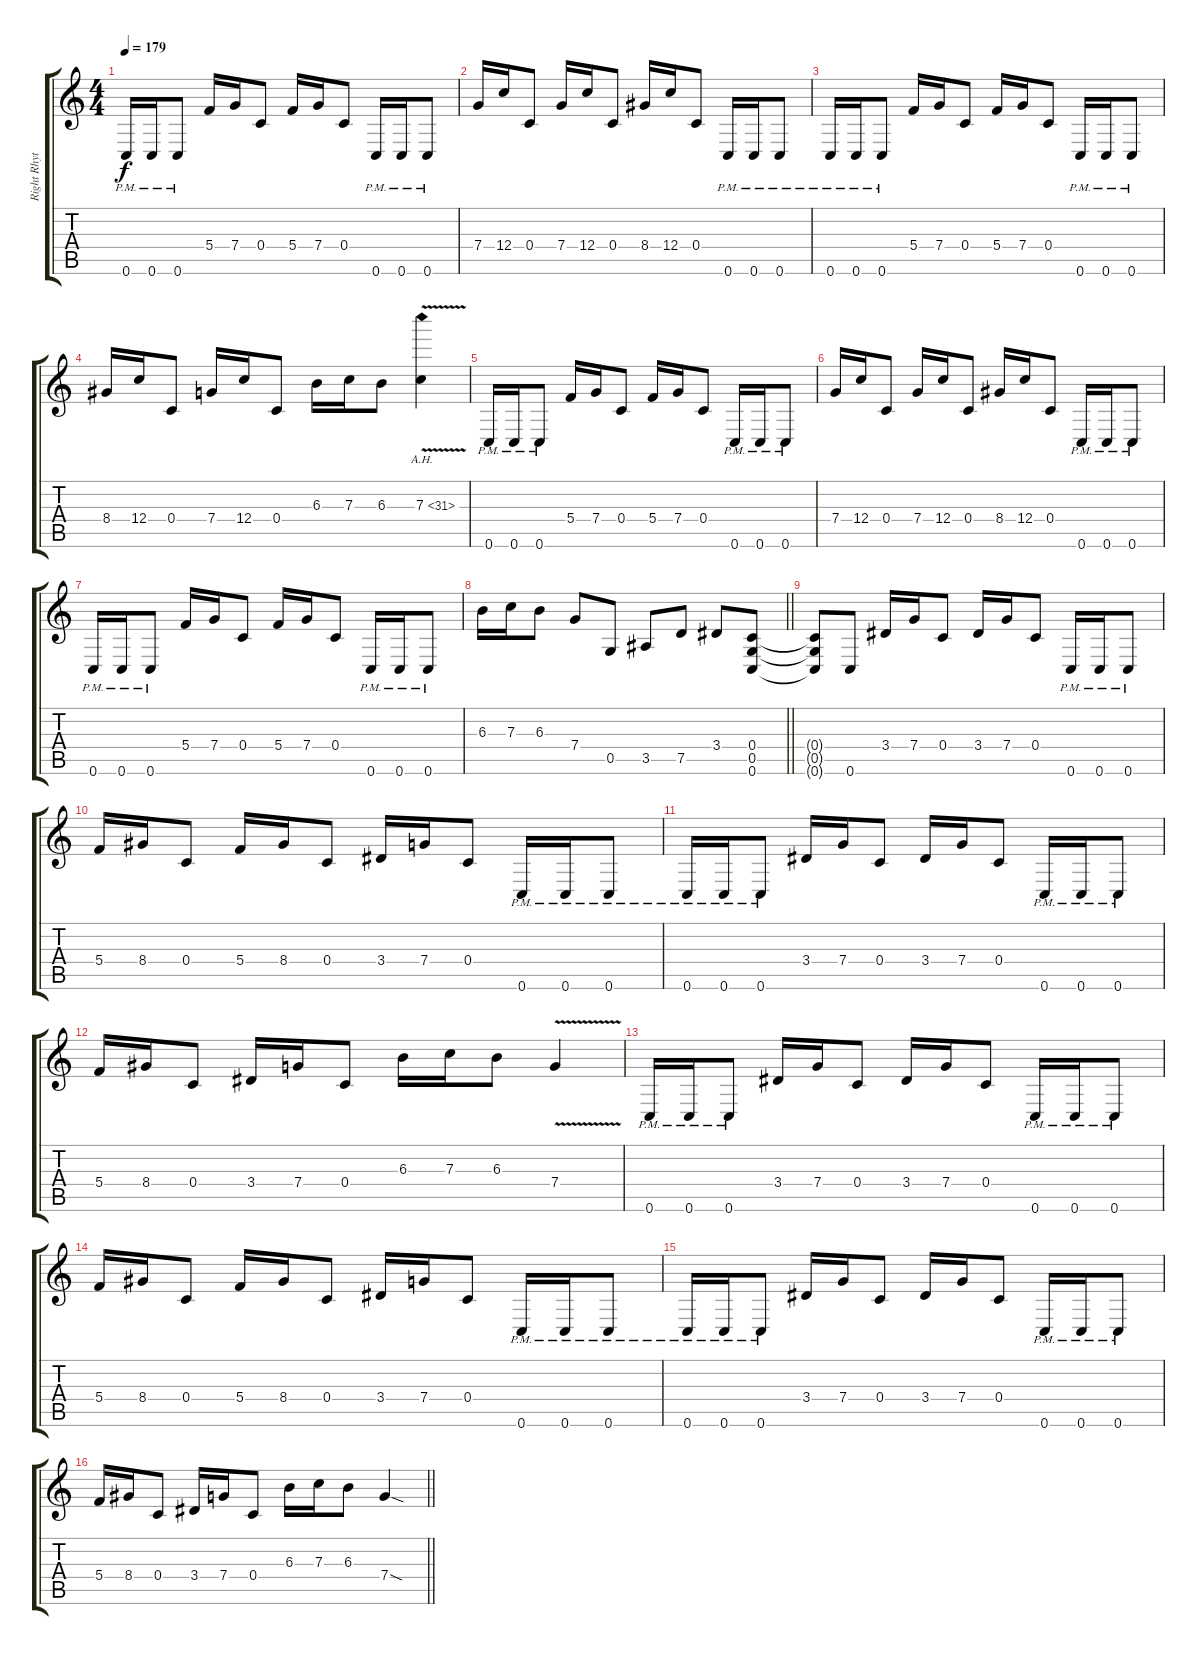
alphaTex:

\track ("Right Rhythm" "Right Rhyt") {instrument distortionguitar}
\staff {score tabs}
\tuning (D4 A3 F3 C3 G2 C2) {hide}
\ts (4 4)
\section ("" "")
\tempo 179
\clef g2
\ks c
0.6{pm}.16{dy f instrument distortionguitar} 0.6{pm}.16 0.6{pm}.8 5.4.16 7.4.16 0.4.8 5.4.16 7.4.16 0.4.8 0.6{pm}.16 0.6{pm}.16 0.6{pm}.8 |
7.4.16 12.4.16 0.4.8 7.4.16 12.4.16 0.4.8 8.4.16 12.4.16 0.4.8 0.6{pm}.16 0.6{pm}.16 0.6{pm}.8 |
0.6{pm}.16 0.6{pm}.16 0.6{pm}.8 5.4.16 7.4.16 0.4.8 5.4.16 7.4.16 0.4.8 0.6{pm}.16 0.6{pm}.16 0.6{pm}.8 |
8.4.16 12.4.16 0.4.8 7.4.16 12.4.16 0.4.8 6.3.16 7.3.16 6.3.8 7.3{ah 24 v}.4 |
0.6{pm}.16 0.6{pm}.16 0.6{pm}.8 5.4.16 7.4.16 0.4.8 5.4.16 7.4.16 0.4.8 0.6{pm}.16 0.6{pm}.16 0.6{pm}.8 |
7.4.16 12.4.16 0.4.8 7.4.16 12.4.16 0.4.8 8.4.16 12.4.16 0.4.8 0.6{pm}.16 0.6{pm}.16 0.6{pm}.8 |
0.6{pm}.16 0.6{pm}.16 0.6{pm}.8 5.4.16 7.4.16 0.4.8 5.4.16 7.4.16 0.4.8 0.6{pm}.16 0.6{pm}.16 0.6{pm}.8 |
\barLineRight lightlight
6.3.16 7.3.16 6.3.8 7.4.8 0.5.8 3.5.8 7.5.8 3.4.8 (0.4 0.5 0.6).8 |
\section ("" "")
(0.4{t} 0.5{t} 0.6{t}).8 0.6.8 3.4.16 7.4.16 0.4.8 3.4.16 7.4.16 0.4.8 0.6{pm}.16 0.6{pm}.16 0.6{pm}.8 |
5.4.16 8.4.16 0.4.8 5.4.16 8.4.16 0.4.8 3.4.16 7.4.16 0.4.8 0.6{pm}.16 0.6{pm}.16 0.6{pm}.8 |
0.6{pm}.16 0.6{pm}.16 0.6{pm}.8 3.4.16 7.4.16 0.4.8 3.4.16 7.4.16 0.4.8 0.6{pm}.16 0.6{pm}.16 0.6{pm}.8 |
5.4.16 8.4.16 0.4.8 3.4.16 7.4.16 0.4.8 6.3.16 7.3.16 6.3.8 7.4{v}.4 |
0.6{pm}.16 0.6{pm}.16 0.6{pm}.8 3.4.16 7.4.16 0.4.8 3.4.16 7.4.16 0.4.8 0.6{pm}.16 0.6{pm}.16 0.6{pm}.8 |
5.4.16 8.4.16 0.4.8 5.4.16 8.4.16 0.4.8 3.4.16 7.4.16 0.4.8 0.6{pm}.16 0.6{pm}.16 0.6{pm}.8 |
0.6{pm}.16 0.6{pm}.16 0.6{pm}.8 3.4.16 7.4.16 0.4.8 3.4.16 7.4.16 0.4.8 0.6{pm}.16 0.6{pm}.16 0.6{pm}.8 |
\barLineRight lightlight
5.4.16 8.4.16 0.4.8 3.4.16 7.4.16 0.4.8 6.3.16 7.3.16 6.3.8 7.4{sod}.4
